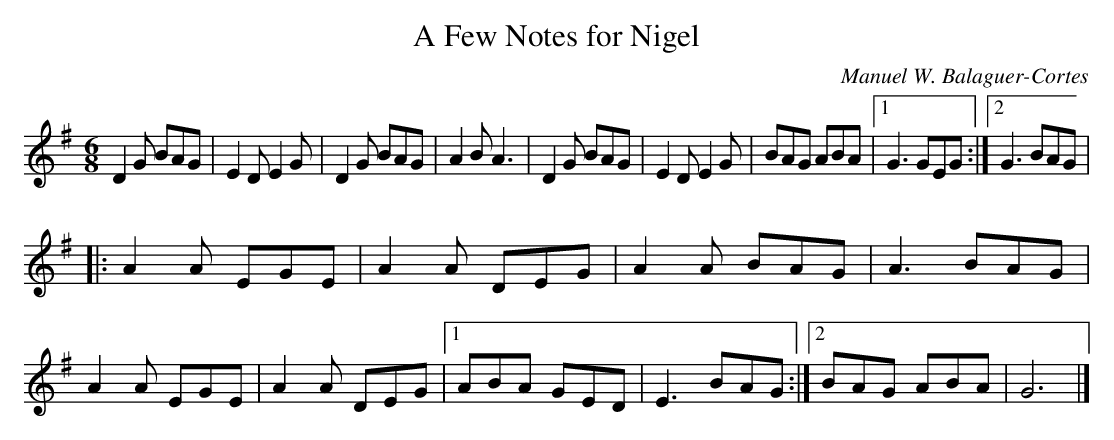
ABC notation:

X:1
T:A Few Notes for Nigel
C:Manuel W. Balaguer-Cortes
M:6/8
L:1/8
K:G
D2G BAG | E2D E2G | D2G BAG | A2B A3 | D2G BAG | E2D E2G | BAG ABA |1 G3 GEG :|2 G3 BAG |
|: A2A EGE | A2A DEG | A2A BAG | A3 BAG | A2A EGE | A2A DEG |1 ABA GED | E3 BAG :|2 BAG ABA | G6 |]
